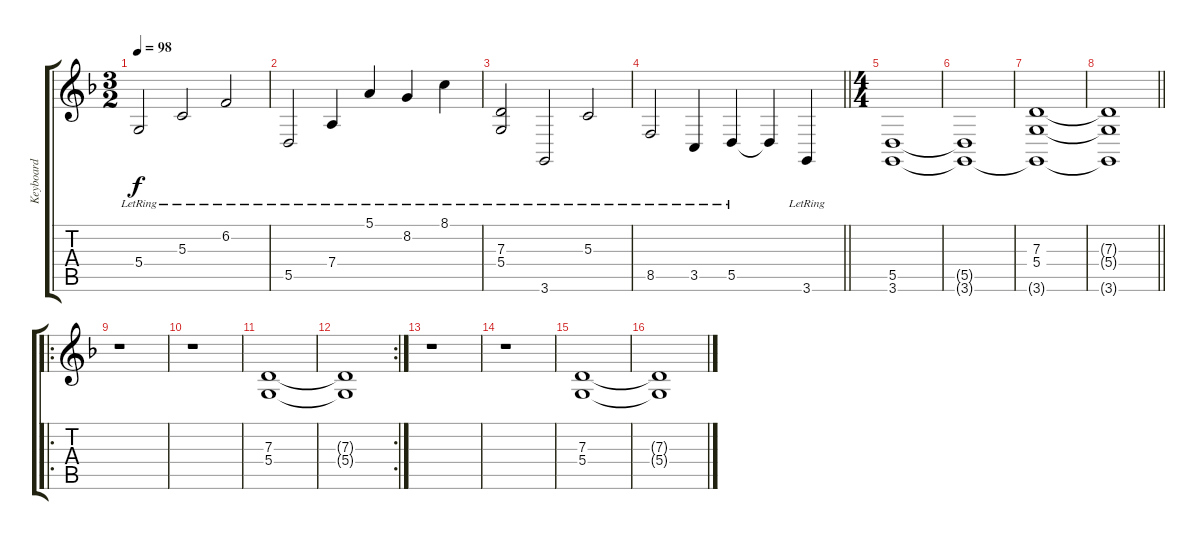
\track ("Keyboard" "Keyboard") {instrument stringensemble1}
\staff {score tabs}
\tuning (E4 B3 G3 D3 A2 E2) {hide}
\ts (3 2)
\tempo 98
\clef g2
\ks f
5.4{lr}.2{dy f instrument stringensemble1} 5.3{lr}.2 6.2{lr}.2 |
5.5{lr}.2 7.4{lr}.4 5.1{lr}.4 8.2{lr}.4 8.1{lr}.4 |
(7.3{lr} 5.4{lr}).2 3.6{lr}.2 5.3{lr}.2 |
\barLineRight lightlight
8.5{lr}.2 3.5{lr}.4 5.5{lr}.4 5.5{t}.4 3.6{lr}.4 |
\ts (4 4)
(5.5 3.6).1 |
(5.5{t} 3.6{t}).1 |
(7.3 5.4 3.6{t}).1 |
\barLineRight lightlight
(7.3{t} 5.4{t} 3.6{t}).1 |
\ro
r.1 |
r.1 |
(7.3 5.4).1 |
\rc 2
(7.3{t} 5.4{t}).1 |
r.1 |
r.1 |
(7.3 5.4).1 |
(7.3{t} 5.4{t}).1
